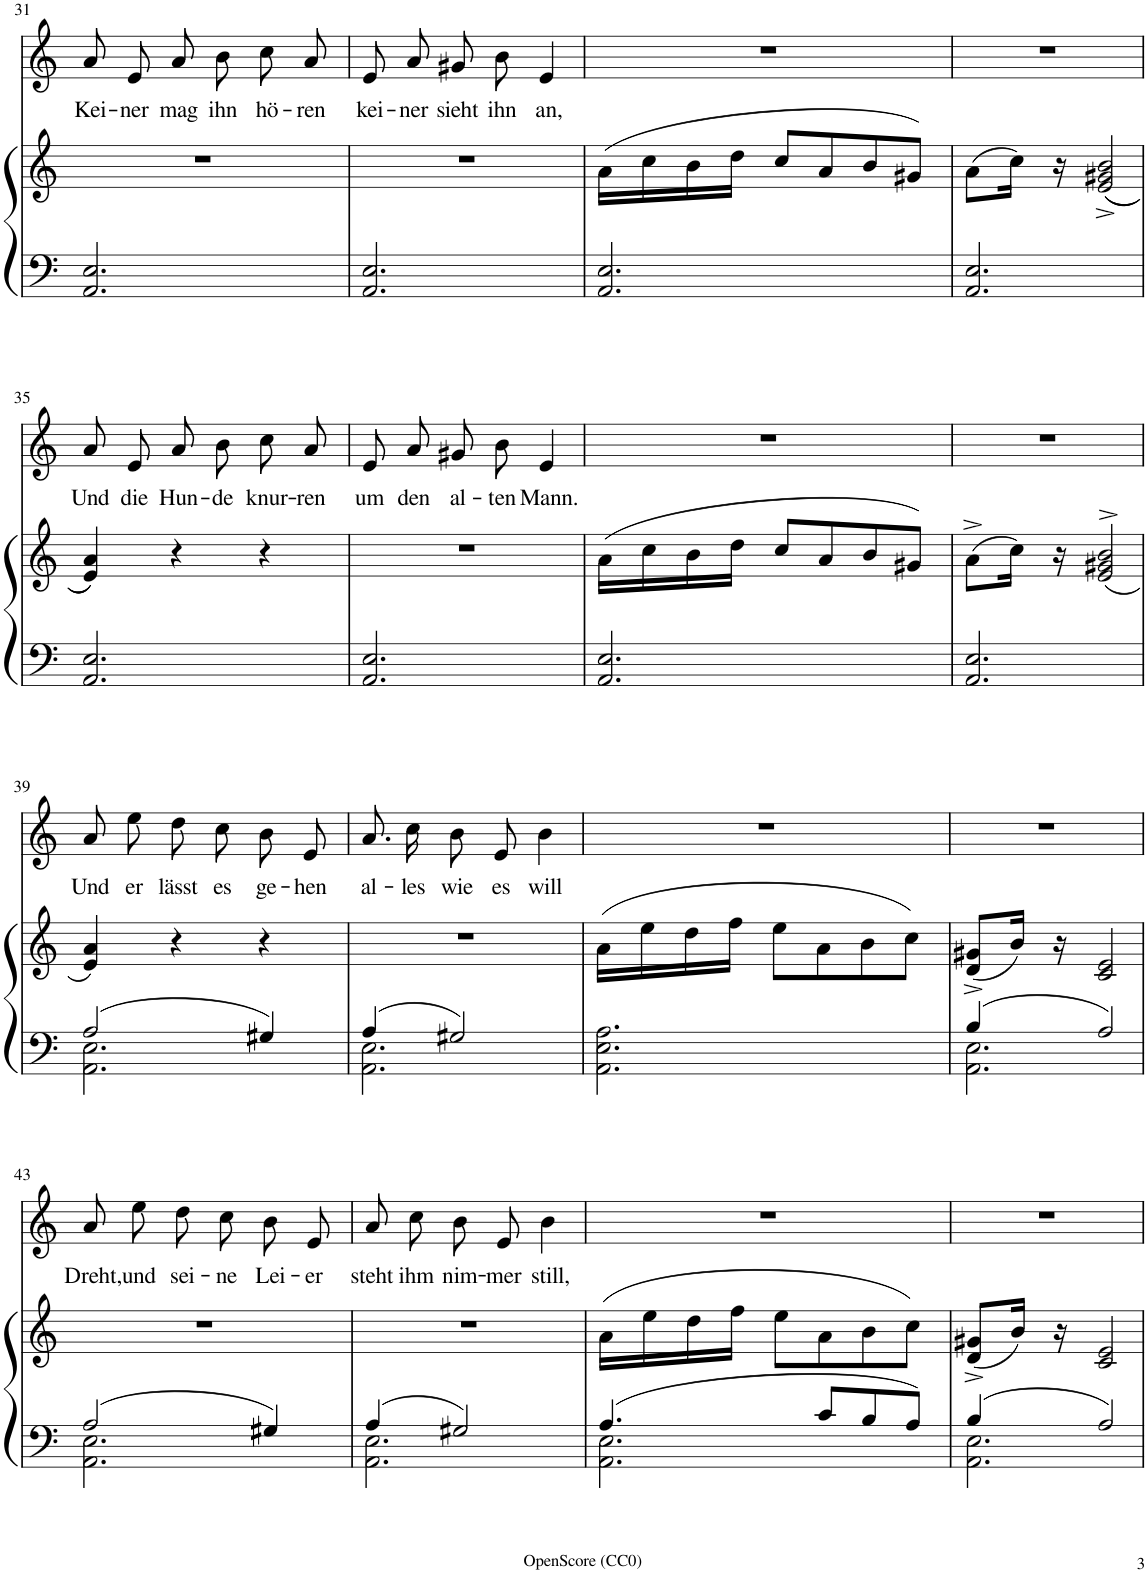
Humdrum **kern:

**kern	**kern	**kern	**text
*part2	*part2	*part1	*part1
*staff3	*staff2	*staff1	*staff1
*I"Pianoforte	*	*I"Singstimme Voice	*
*I'Pno	*	*	*
!!LO:PB:g=z
*clefF4	*clefG2	*clefG2	*
*k[]	*k[]	*k[]	*
*M3/4	*M3/4	*M3/4	*
=31	=31	=31	=31
!	!	!	!LO:LY:b
2.AA/ 2.E/	2.r	8a/L	Kei-
!	!	!	!LO:LY:b
.	.	8e/J	-ner
!	!	!	!LO:LY:b
.	.	8a/L	mag
!	!	!	!LO:LY:b
.	.	8b/J	ihn
!	!	!	!LO:LY:b
.	.	8cc\L	hö-
!	!	!	!LO:LY:b
.	.	8a\J	-ren
=32	=32	=32	=32
!	!	!	!LO:LY:b
2.AA/ 2.E/	2.r	8e/L	kei-
!	!	!	!LO:LY:b
.	.	8a/J	-ner
!	!	!	!LO:LY:b
.	.	8g#X/L	sieht
!	!	!	!LO:LY:b
.	.	8b/J	ihn
!	!	!	!LO:LY:b
.	.	4e/	an,
=33	=33	=33	=33
2.AA/ 2.E/	(16a\LL	2.r	.
.	16cc\	.	.
.	16b\	.	.
.	16dd\JJ	.	.
.	8cc/L	.	.
.	8a/	.	.
.	8b/	.	.
.	8g#X/J)	.	.
=34	=34	=34	=34
2.AA/ 2.E/	(8a\L	2.r	.
.	16cc\Jk)	.	.
.	16r	.	.
.	((2e/^ 2g#X/^ 2b/^	.	.
!!LO:LB:g=z
=35	=35	=35	=35
!	!	!	!LO:LY:b
2.AA/ 2.E/	4e/ 4a/))	8a/L	Und
!	!	!	!LO:LY:b
.	.	8e/J	die
!	!	!	!LO:LY:b
.	4r	8a/L	Hun-
!	!	!	!LO:LY:b
.	.	8b/J	-de
!	!	!	!LO:LY:b
.	4r	8cc\L	knur-
!	!	!	!LO:LY:b
.	.	8a\J	-ren
=36	=36	=36	=36
!	!	!	!LO:LY:b
2.AA/ 2.E/	2.r	8e/L	um
!	!	!	!LO:LY:b
.	.	8a/J	den
!	!	!	!LO:LY:b
.	.	8g#X/L	al-
!	!	!	!LO:LY:b
.	.	8b/J	-ten
!	!	!	!LO:LY:b
.	.	4e/	Mann.
=37	=37	=37	=37
2.AA/ 2.E/	(16a\LL	2.r	.
.	16cc\	.	.
.	16b\	.	.
.	16dd\JJ	.	.
.	8cc/L	.	.
.	8a/	.	.
.	8b/	.	.
.	8g#X/J)	.	.
=38	=38	=38	=38
2.AA/ 2.E/	(8a^>\L	2.r	.
.	16cc\Jk)	.	.
.	16r	.	.
.	(2e/^> 2g#X/^> 2b/^>	.	.
!!LO:LB:g=z
=39	=39	=39	=39
*^	*	*	*
!	!	!	!	!LO:LY:b
2A/	2.AA\ 2.E\	4e/ 4a/)	8a\L	Und
!	!	!	!	!LO:LY:b
.	.	.	8ee\J	er
!	!	!	!	!LO:LY:b
.	.	4r	8dd\L	lässt
!	!	!	!	!LO:LY:b
.	.	.	8cc\J	es
!	!	!	!	!LO:LY:b
4G#X/	.	4r	8b/L	ge-
!	!	!	!	!LO:LY:b
.	.	.	8e/J	-hen
=40	=40	=40	=40	=40
!	!	!	!	!LO:LY:b
4A/	2.AA\ 2.E\	2.r	8.a\L	-al-
!	!	!	!	!LO:LY:b
.	.	.	16cc\Jk	-les
!	!	!	!	!LO:LY:b
2G#X/	.	.	8b/L	wie
!	!	!	!	!LO:LY:b
.	.	.	8e/J	es
!	!	!	!	!LO:LY:b
.	.	.	4b\	will
*v	*v	*	*	*
=41	=41	=41	=41
2.AA\ 2.E\ 2.A\	(16a\LL	2.r	.
.	16ee\	.	.
.	16dd\	.	.
.	16ff\JJ	.	.
.	8ee\L	.	.
.	8a\	.	.
.	8b\	.	.
.	8cc\J)	.	.
=42	=42	=42	=42
*^	*	*	*
4B/	2.AA\ 2.E\	(8d/^ 8g#X/^L	2.r	.
.	.	16b/Jk)	.	.
.	.	16r	.	.
2A/	.	2c/ 2e/	.	.
!!LO:LB:g=z
=43	=43	=43	=43	=43
!	!	!	!	!LO:LY:b
2A/	2.AA\ 2.E\	2.r	8a\L	Dreht,
!	!	!	!	!LO:LY:b
.	.	.	8ee\J	und
!	!	!	!	!LO:LY:b
.	.	.	8dd\L	sei-
!	!	!	!	!LO:LY:b
.	.	.	8cc\J	-ne
!	!	!	!	!LO:LY:b
4G#X/	.	.	8b/L	Lei-
!	!	!	!	!LO:LY:b
.	.	.	8e/J	-er
=44	=44	=44	=44	=44
!	!	!	!	!LO:LY:b
4A/	2.AA\ 2.E\	2.r	8a\L	steht
!	!	!	!	!LO:LY:b
.	.	.	8cc\J	ihm
!	!	!	!	!LO:LY:b
2G#X/	.	.	8b/L	nim-
!	!	!	!	!LO:LY:b
.	.	.	8e/J	-mer
!	!	!	!	!LO:LY:b
.	.	.	4b\	still,
=45	=45	=45	=45	=45
4.A/	2.AA\ 2.E\	(16a\LL	2.r	.
.	.	16ee\	.	.
.	.	16dd\	.	.
.	.	16ff\JJ	.	.
.	.	8ee\L	.	.
8c/L	.	8a\	.	.
8B/	.	8b\	.	.
8A/J	.	8cc\J)	.	.
=46	=46	=46	=46	=46
4B/	2.AA\ 2.E\	(8d/^ 8g#X/^L	2.r	.
.	.	16b/Jk)	.	.
.	.	16r	.	.
2A/	.	2c/ 2e/	.	.
*v	*v	*	*	*
=	=	=	=
*-	*-	*-	*-
